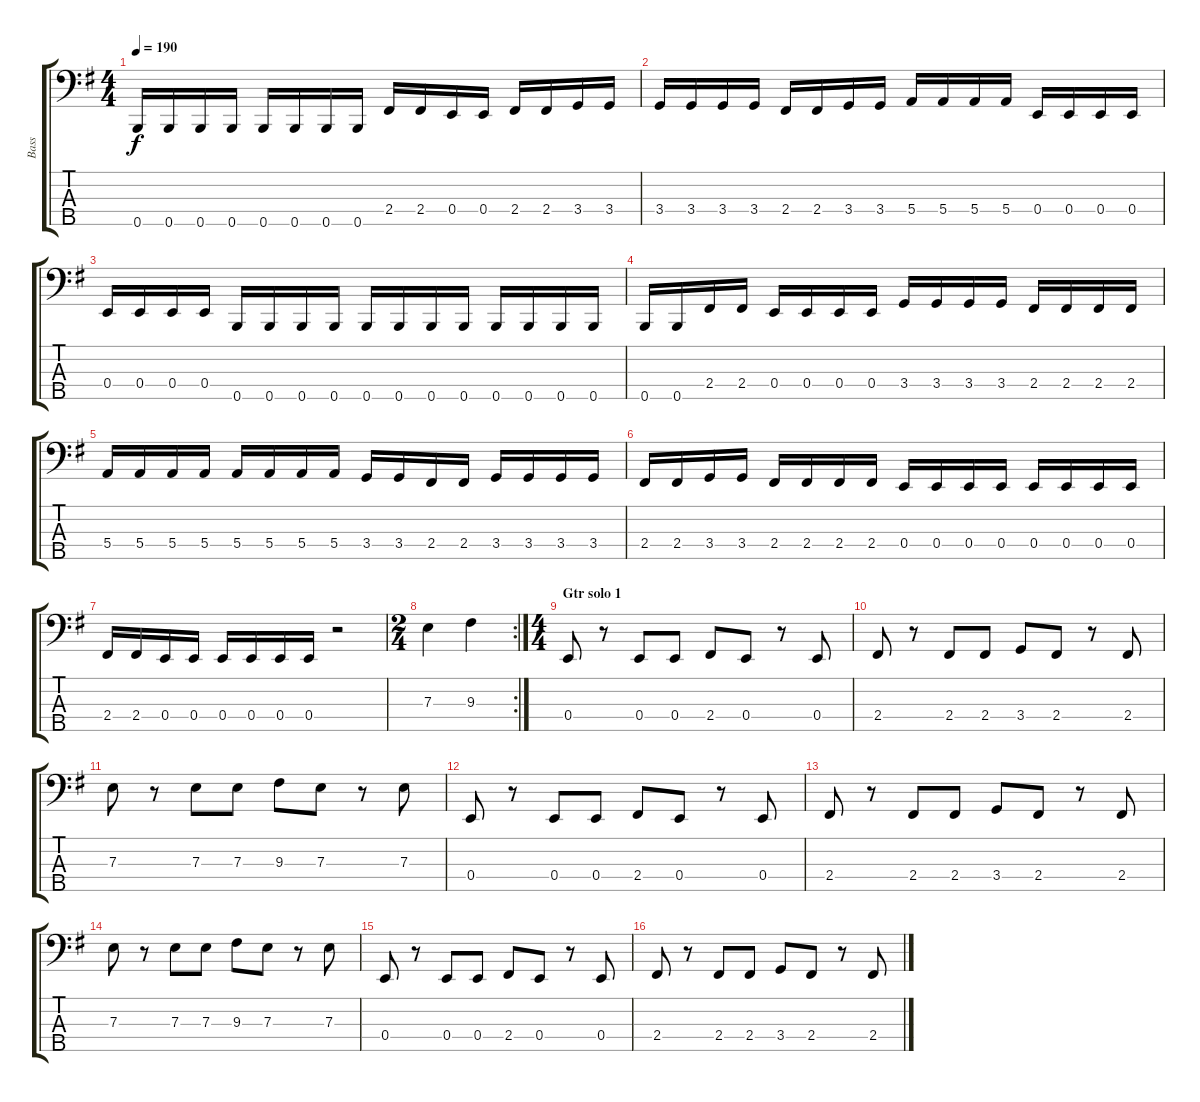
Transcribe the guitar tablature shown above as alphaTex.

\track ("Bass" "Bass") {instrument electricbasspick}
\staff {score tabs}
\tuning (G2 D2 A1 E1 B0) {hide}
\ts (4 4)
\tempo 190
\clef f4
\ks eminor
0.5.16{dy f} 0.5.16 0.5.16 0.5.16 0.5.16 0.5.16 0.5.16 0.5.16 2.4.16 2.4.16 0.4.16 0.4.16 2.4.16 2.4.16 3.4.16 3.4.16 |
3.4.16 3.4.16 3.4.16 3.4.16 2.4.16 2.4.16 3.4.16 3.4.16 5.4.16 5.4.16 5.4.16 5.4.16 0.4.16 0.4.16 0.4.16 0.4.16 |
0.4.16 0.4.16 0.4.16 0.4.16 0.5.16 0.5.16 0.5.16 0.5.16 0.5.16 0.5.16 0.5.16 0.5.16 0.5.16 0.5.16 0.5.16 0.5.16 |
0.5.16 0.5.16 2.4.16 2.4.16 0.4.16 0.4.16 0.4.16 0.4.16 3.4.16 3.4.16 3.4.16 3.4.16 2.4.16 2.4.16 2.4.16 2.4.16 |
5.4.16 5.4.16 5.4.16 5.4.16 5.4.16 5.4.16 5.4.16 5.4.16 3.4.16 3.4.16 2.4.16 2.4.16 3.4.16 3.4.16 3.4.16 3.4.16 |
2.4.16 2.4.16 3.4.16 3.4.16 2.4.16 2.4.16 2.4.16 2.4.16 0.4.16 0.4.16 0.4.16 0.4.16 0.4.16 0.4.16 0.4.16 0.4.16 |
2.4.16 2.4.16 0.4.16 0.4.16 0.4.16 0.4.16 0.4.16 0.4.16 r.2 |
\rc 2
\ts (2 4)
7.3.4 9.3.4 |
\ts (4 4)
\section ("" "Gtr solo 1")
0.4.8 r.8 0.4.8 0.4.8 2.4.8 0.4.8 r.8 0.4.8 |
2.4.8 r.8 2.4.8 2.4.8 3.4.8 2.4.8 r.8 2.4.8 |
7.3.8 r.8 7.3.8 7.3.8 9.3.8 7.3.8 r.8 7.3.8 |
0.4.8 r.8 0.4.8 0.4.8 2.4.8 0.4.8 r.8 0.4.8 |
2.4.8 r.8 2.4.8 2.4.8 3.4.8 2.4.8 r.8 2.4.8 |
7.3.8 r.8 7.3.8 7.3.8 9.3.8 7.3.8 r.8 7.3.8 |
0.4.8 r.8 0.4.8 0.4.8 2.4.8 0.4.8 r.8 0.4.8 |
2.4.8 r.8 2.4.8 2.4.8 3.4.8 2.4.8 r.8 2.4.8
